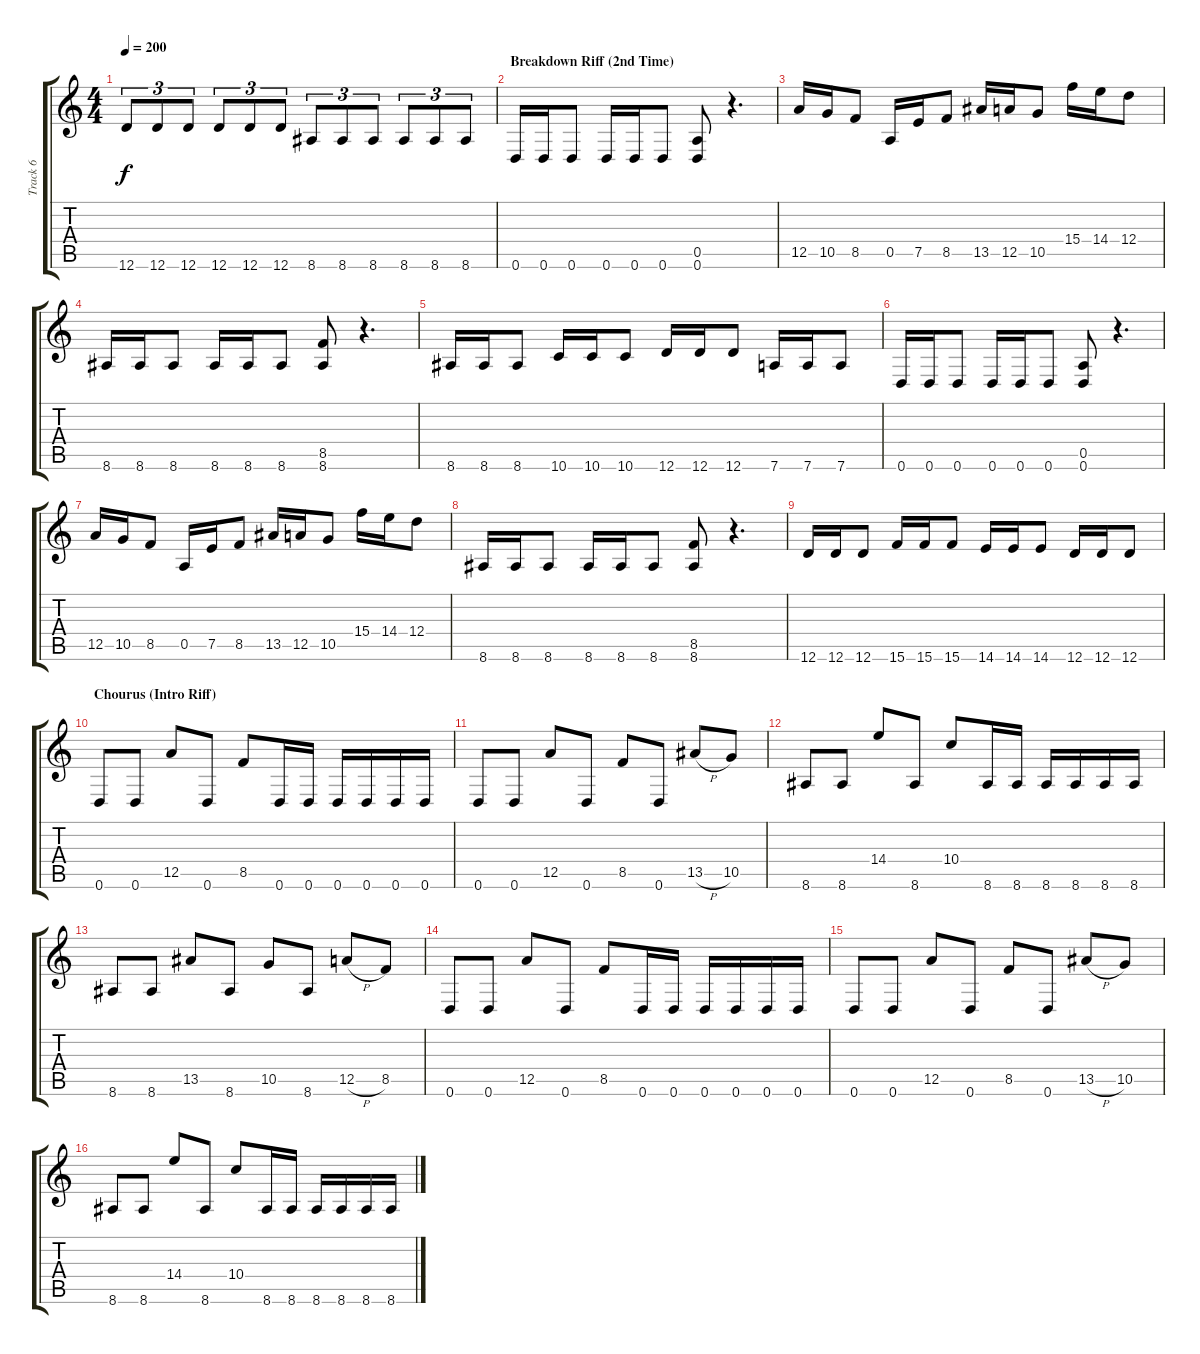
\track ("Track 6" "Track 6") {instrument distortionguitar}
\staff {score tabs}
\tuning (E4 B3 G3 D3 A2 D2) {hide}
\ts (4 4)
\tempo 200
\clef g2
\ks c
12.6.8{tu (3 2) dy f} 12.6.8{tu (3 2)} 12.6.8{tu (3 2)} 12.6.8{tu (3 2)} 12.6.8{tu (3 2)} 12.6.8{tu (3 2)} 8.6.8{tu (3 2)} 8.6.8{tu (3 2)} 8.6.8{tu (3 2)} 8.6.8{tu (3 2)} 8.6.8{tu (3 2)} 8.6.8{tu (3 2)} |
\section ("" "Breakdown Riff (2nd Time)")
0.6.16 0.6.16 0.6.8 0.6.16 0.6.16 0.6.8 (0.5 0.6).8 r.4{d} |
12.5.16 10.5.16 8.5.8 0.5.16 7.5.16 8.5.8 13.5.16 12.5.16 10.5.8 15.4.16 14.4.16 12.4.8 |
8.6.16 8.6.16 8.6.8 8.6.16 8.6.16 8.6.8 (8.5 8.6).8 r.4{d} |
8.6.16 8.6.16 8.6.8 10.6.16 10.6.16 10.6.8 12.6.16 12.6.16 12.6.8 7.6.16 7.6.16 7.6.8 |
0.6.16 0.6.16 0.6.8 0.6.16 0.6.16 0.6.8 (0.5 0.6).8 r.4{d} |
12.5.16 10.5.16 8.5.8 0.5.16 7.5.16 8.5.8 13.5.16 12.5.16 10.5.8 15.4.16 14.4.16 12.4.8 |
8.6.16 8.6.16 8.6.8 8.6.16 8.6.16 8.6.8 (8.5 8.6).8 r.4{d} |
12.6.16 12.6.16 12.6.8 15.6.16 15.6.16 15.6.8 14.6.16 14.6.16 14.6.8 12.6.16 12.6.16 12.6.8 |
\section ("" "Chourus (Intro Riff)")
0.6.8 0.6.8 12.5.8 0.6.8 8.5.8 0.6.16 0.6.16 0.6.16 0.6.16 0.6.16 0.6.16 |
0.6.8 0.6.8 12.5.8 0.6.8 8.5.8 0.6.8 13.5{h}.8 10.5.8 |
8.6.8 8.6.8 14.4.8 8.6.8 10.4.8 8.6.16 8.6.16 8.6.16 8.6.16 8.6.16 8.6.16 |
8.6.8 8.6.8 13.5.8 8.6.8 10.5.8 8.6.8 12.5{h}.8 8.5.8 |
0.6.8 0.6.8 12.5.8 0.6.8 8.5.8 0.6.16 0.6.16 0.6.16 0.6.16 0.6.16 0.6.16 |
0.6.8 0.6.8 12.5.8 0.6.8 8.5.8 0.6.8 13.5{h}.8 10.5.8 |
8.6.8 8.6.8 14.4.8 8.6.8 10.4.8 8.6.16 8.6.16 8.6.16 8.6.16 8.6.16 8.6.16
